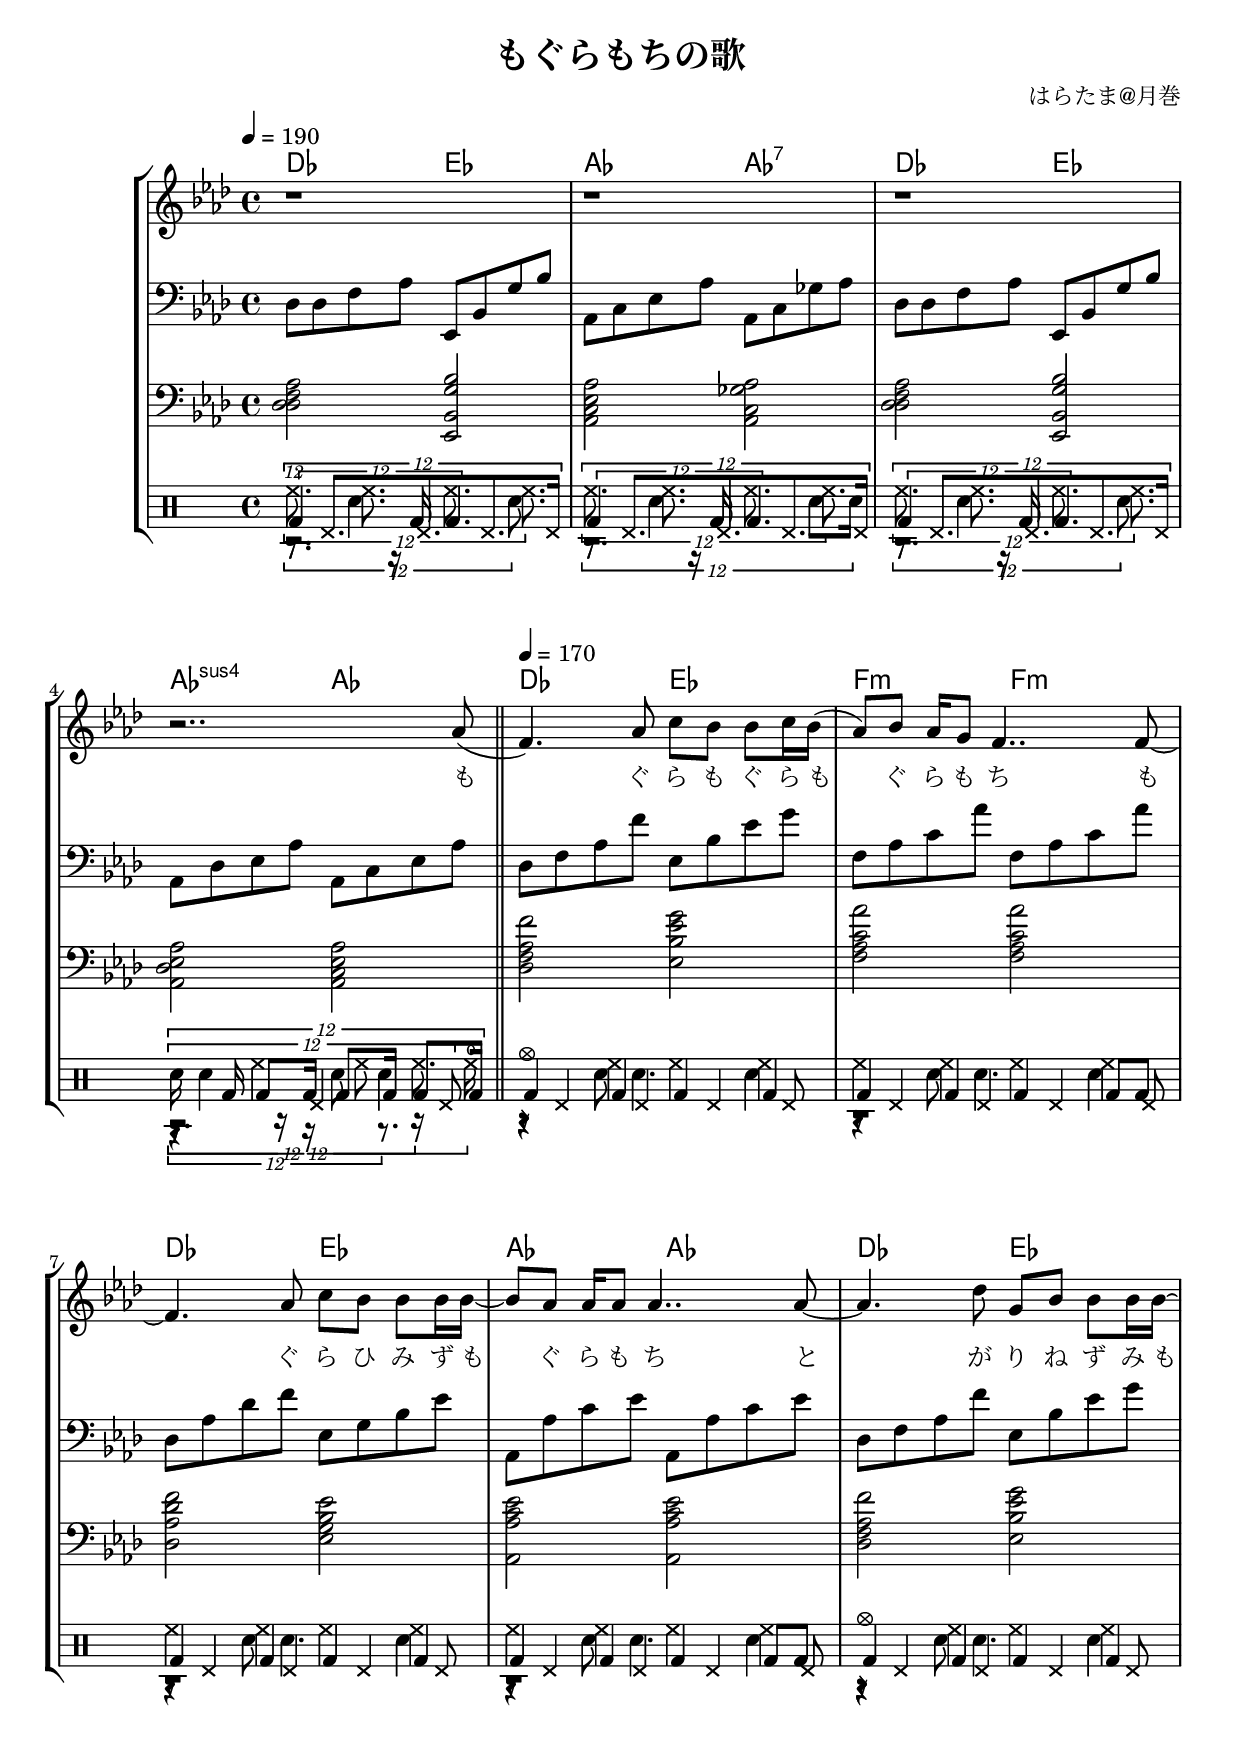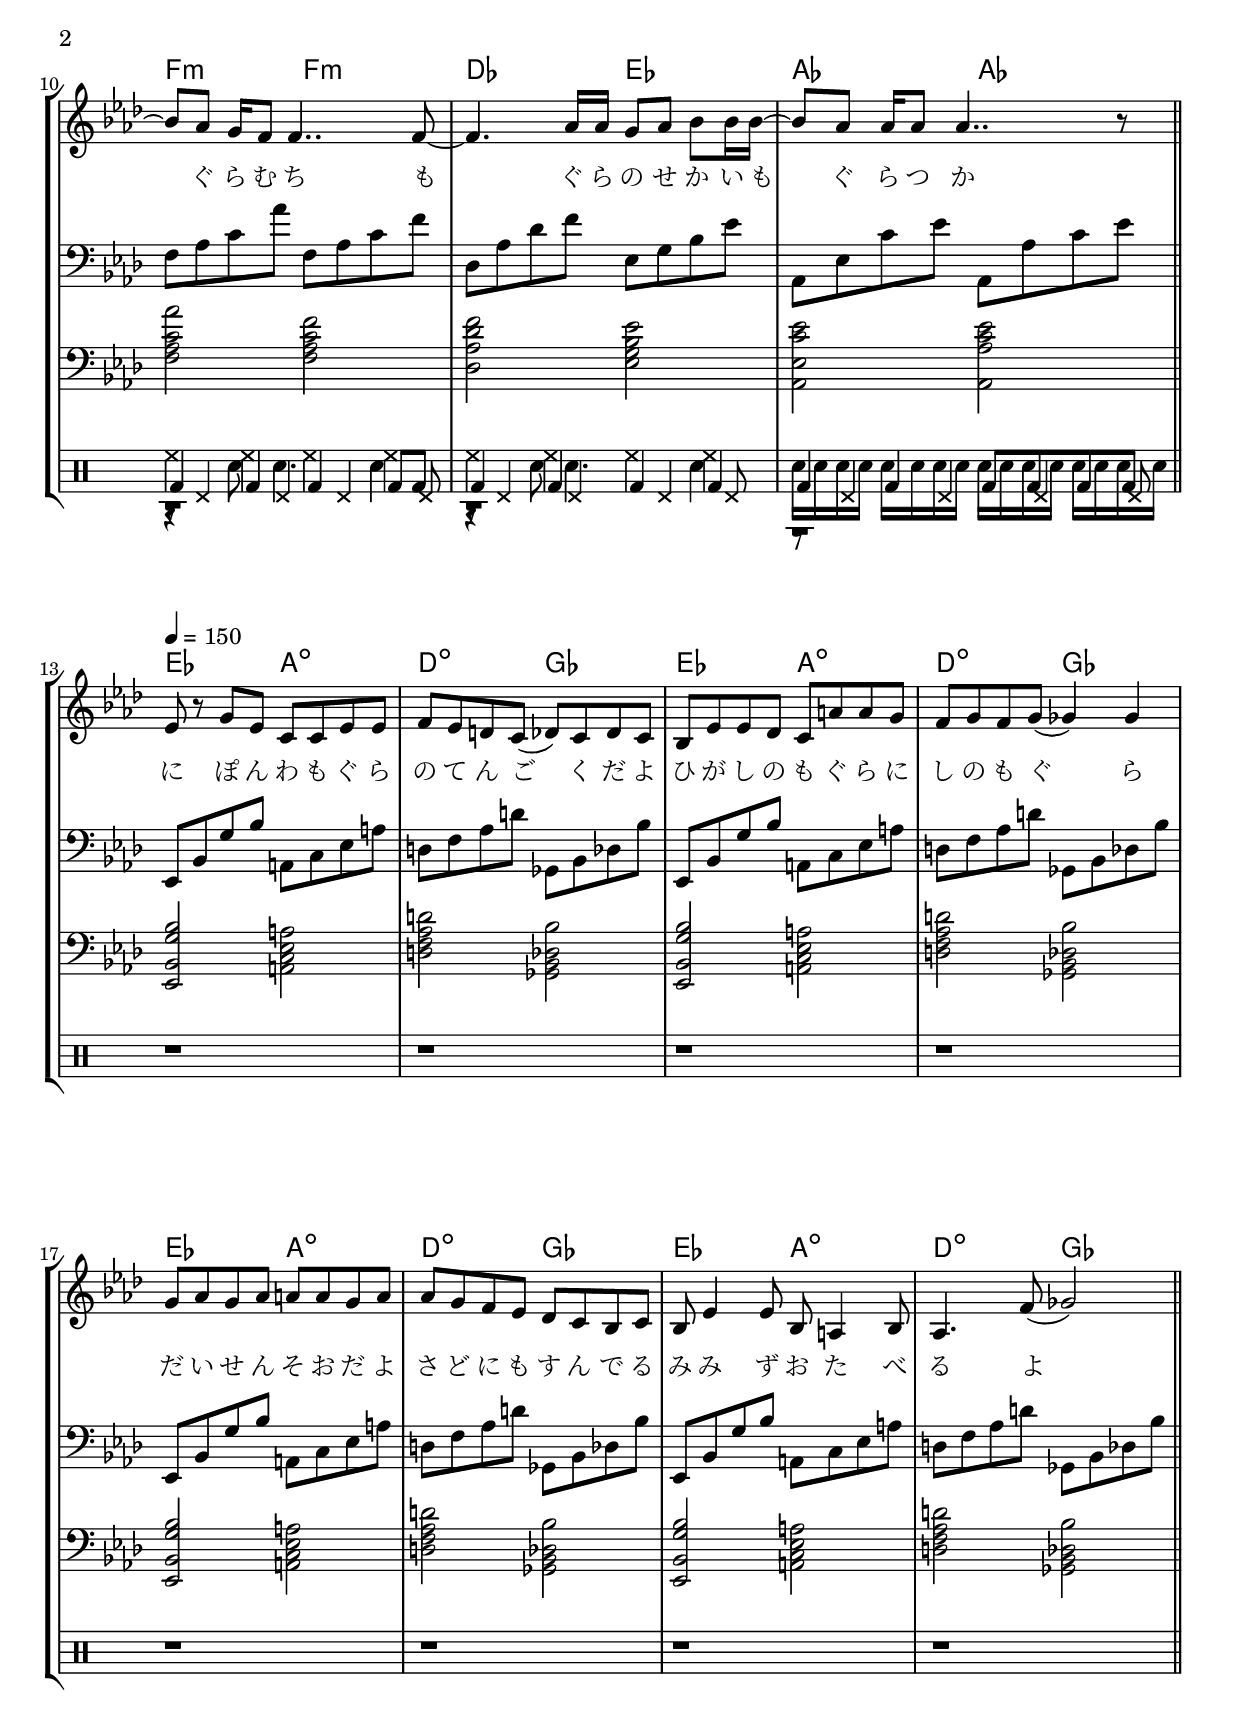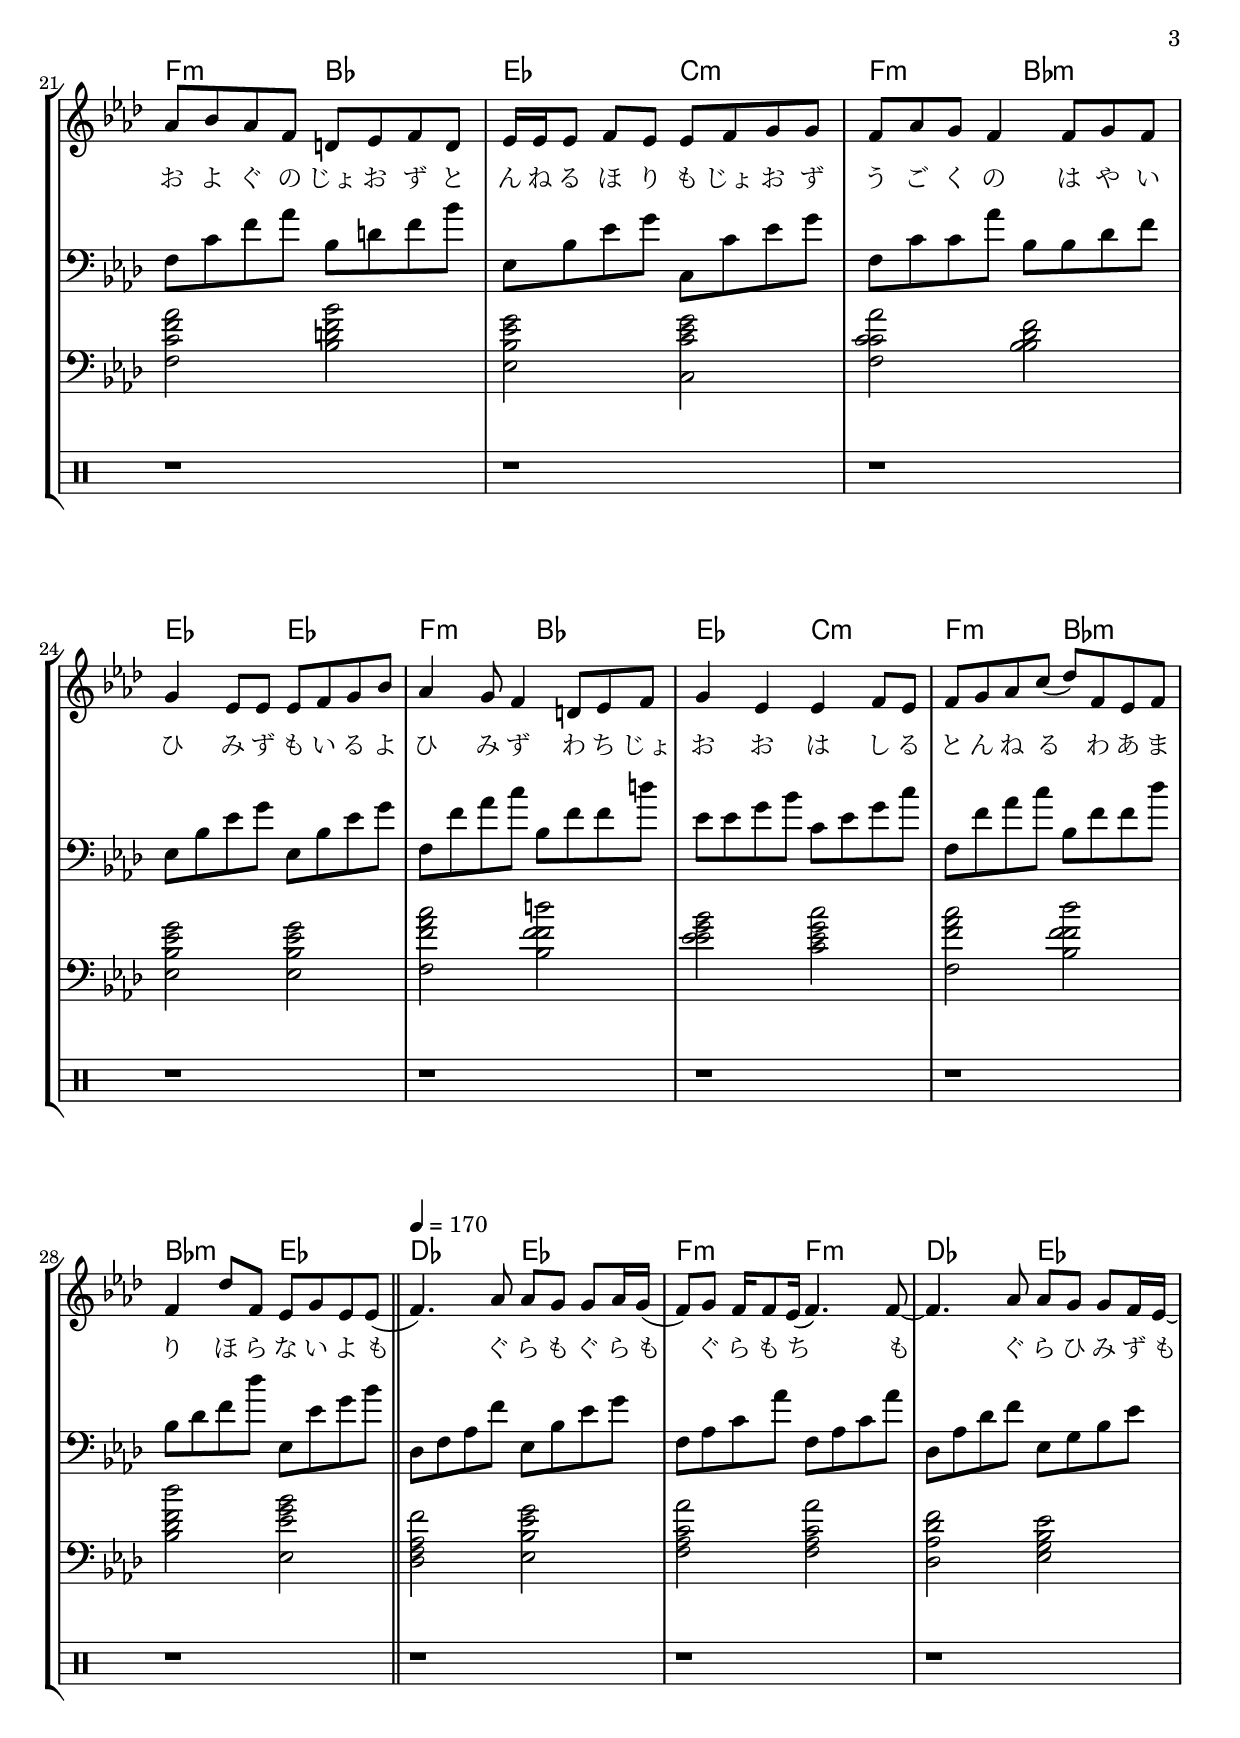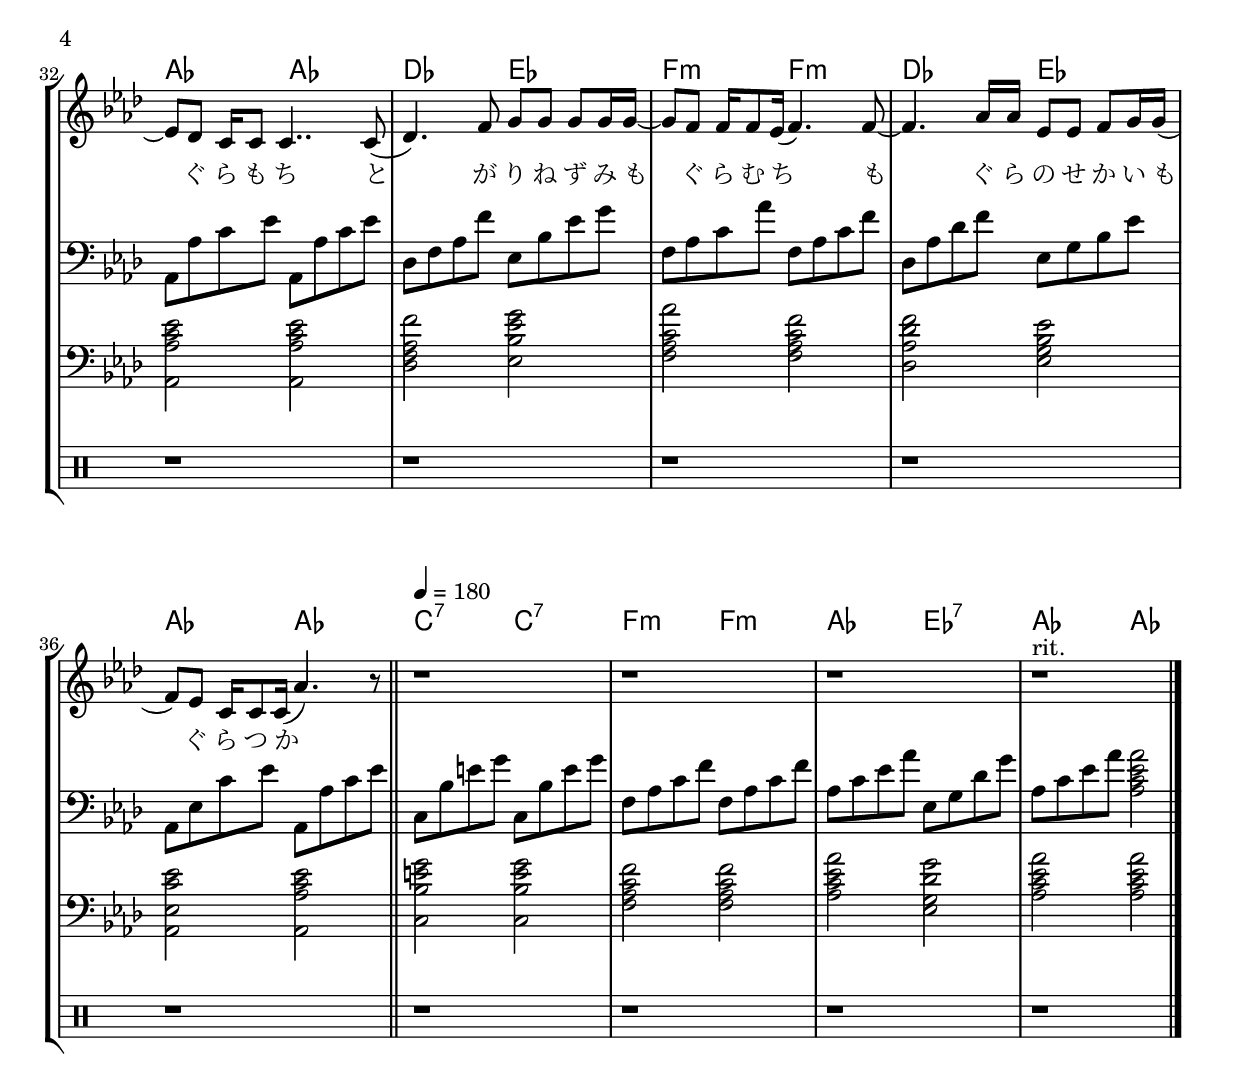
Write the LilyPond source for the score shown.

\version "2.12.1"

\header {
	title = \markup {もぐらもちの歌}
	composer = \markup \center-column {はらたま@月巻}
}

harmony = \chordmode {
	des2 es as as:7 des es as:sus4 as 

	des es f:m f:m des es as as des es f:m f:m des es as as 

	es a:dim d:dim ges es a:dim d:dim ges es a:dim d:dim ges es a:dim d:dim ges 

	f:m bes es c:m f:m bes:m es es f:m bes es c:m f:m bes:m bes:m es 

	des es f:m f:m des es as as des es f:m f:m des es as as 

	c:7 c:7 f:m f:m as es:7 as as 
}

melody = {
	\key as \major
	\tempo 4 = 190
	r1 | r1 | r1 | r2.. 
	\set Staff.midiInstrument = #"fss0.35"
	as'8 
	(	\tempo 4 = 170
f'4.)  as'8  c''8  bes'8  bes'8  c''16  bes'16 
	(as'8)  bes'8  as'16  g'8  f'4..  f'8~ 
	f'4.  as'8  c''8  bes'8  bes'8  bes'16  bes'16~ 
	bes'8  as'8  as'16  as'8  as'4..  as'8~ 
	as'4.  des''8  g'8  bes'8  bes'8  bes'16  bes'16~ 
	bes'8  as'8  g'16  f'8  f'4..  f'8~ 
	f'4.  as'16  as'16  g'8  as'8  bes'8  bes'16  bes'16~ 
	bes'8  as'8  as'16  as'8  as'4..  	r8 	\set Staff.midiInstrument = #"fss0.35"
		\tempo 4 = 150
 es'8  r8  g'8  es'8  c'8  c'8  es'8  es'8 
	f'8  es'8  d'8  c'8  (des'8)  c'8  des'8  c'8 
	bes8  es'8  es'8  des'8  c'8  a'8  a'8  g'8 
	f'8  g'8  f'8  g'8  (ges'4)  ges'4 
	g'8  as'8  g'8  as'8  a'8  a'8  g'8  a'8 
	as'8  g'8  f'8  es'8  des'8  c'8  bes8  c'8 
	bes8  es'4  es'8  bes8  a4  bes8 
	as4.  f'8  (ges'2)
	\set Staff.midiInstrument = #"fss0.35"
	 as'8  bes'8  as'8  f'8  d'8  es'8  f'8  d'8 
	es'16  es'16  es'8  f'8  es'8  es'8  f'8  g'8  g'8 
	f'8  as'8  g'8  f'4  f'8  g'8  f'8 
	g'4  es'8  es'8  es'8  f'8  g'8  bes'8 
	as'4  g'8  f'4  d'8  es'8  f'8 
	g'4  es'4  es'4  f'8  es'8 
	f'8  g'8  as'8  c''8  (des''8)  f'8  es'8  f'8 
	f'4  des''8  f'8  es'8  g'8  es'8  	\set Staff.midiInstrument = #"fss0.35"
	es'8 
	(	\tempo 4 = 170
f'4.)  as'8  as'8  g'8  g'8  as'16  g'16 
	(f'8)  g'8  f'16  f'8  es'16  (f'4.)  f'8~ 
	f'4.  as'8  as'8  g'8  g'8  f'16  es'16~ 
	es'8  des'8  c'16  c'8  c'4..  c'8 
	(des'4.)  f'8  g'8  g'8  g'8  g'16  g'16~ 
	g'8  f'8  f'16  f'8  es'16  (f'4.)  f'8~ 
	f'4.  as'16  as'16  es'8  es'8  f'8  g'16  g'16 
	(f'8)  es'8  c'16  c'8  c'16  (as'4.)  	r8 	\tempo 4 = 180
	r1 | r1 | r1 | r1^"rit." \bar "|."
}

words = \lyricmode {
	
	も  ぐ  ら  も  ぐ  ら  も  ぐ  ら  も  ち  も  ぐ  ら  ひ  み  ず  も  ぐ  ら  も  ち  と  が  り  ね  ず  み  も  ぐ  ら  む  ち  も  ぐ  ら  の  せ  か  い  も  ぐ  ら  つ  か  
	に  ぽ  ん  わ  も  ぐ  ら  の  て  ん  ご  く  だ  よ  ひ  が  し  の  も  ぐ  ら  に  し  の  も  ぐ  ら  だ  い  せ  ん  そ  お  だ  よ  さ  ど  に  も  す  ん  で  る  み  み  ず  お  た  べ  る  よ  
	お  よ  ぐ  の  じょ  お  ず  と  ん  ね  る  ほ  り  も  じょ  お  ず  う  ご  く  の  は  や  い  ひ  み  ず  も  い  る  よ  ひ  み  ず  わ  ち  じょ  お  お  は  し  る  と  ん  ね  る  わ  あ  ま  り  ほ  ら  な  い  よ  
	も  ぐ  ら  も  ぐ  ら  も  ぐ  ら  も  ち  も  ぐ  ら  ひ  み  ず  も  ぐ  ら  も  ち  と  が  り  ね  ず  み  も  ぐ  ら  む  ち  も  ぐ  ら  の  せ  か  い  も  ぐ  ら  つ  か  
	
}

tempochange = {
	\tempo 4 = 190
	r1 | r1 | r1 | r1 \bar "||"
	\tempo 4 = 170
	r1 | r1 | r1 | r1 | r1 | r1 | r1 | r1 \bar "||"
	\tempo 4 = 150
	r1 | r1 | r1 | r1 | r1 | r1 | r1 | r1 \bar "||"
	\tempo 4 = 150
	r1 | r1 | r1 | r1 | r1 | r1 | r1 | r1 \bar "||"
	\tempo 4 = 170
	r1 | r1 | r1 | r1 | r1 | r1 | r1 | r1 \bar "||"
	\tempo 4 = 180
	r1 | r1 | r1 | \tempo 4 = 135 r2 \tempo 4 = 120 r2 \bar "|."
}

mainacc = {
	\clef bass
	\set Staff.midiInstrument = #"Lead 1 (square)"
	\key as \major
	\tempo 4 = 190
	des8 des8 f8 as8
	es,8 bes,8 g8 bes8
	as,8 c8 es8 as8
	as,8 c8 ges8 as8
	des8 des8 f8 as8
	es,8 bes,8 g8 bes8
	as,8 des8 es8 as8
	as,8 c8 es8 as8
	\bar "||"

	\set Staff.midiInstrument = #"Lead 1 (square)"
	\tempo 4 = 170
	des8 f8 as8 f'8
	es8 bes8 es'8 g'8
	f8 as8 c'8 as'8
	f8 as8 c'8 as'8
	des8 as8 des'8 f'8
	es8 g8 bes8 es'8
	as,8 as8 c'8 es'8
	as,8 as8 c'8 es'8
	des8 f8 as8 f'8
	es8 bes8 es'8 g'8
	f8 as8 c'8 as'8
	f8 as8 c'8 f'8
	des8 as8 des'8 f'8
	es8 g8 bes8 es'8
	as,8 es8 c'8 es'8
	as,8 as8 c'8 es'8
	\bar "||"

	\set Staff.midiInstrument = #"Lead 1 (square)"
	\tempo 4 = 150
	es,8 bes,8 g8 bes8
	a,8 c8 es8 a8
	d8 f8 as8 d'8
	ges,8 bes,8 des8 bes8
	es,8 bes,8 g8 bes8
	a,8 c8 es8 a8
	d8 f8 as8 d'8
	ges,8 bes,8 des8 bes8
	es,8 bes,8 g8 bes8
	a,8 c8 es8 a8
	d8 f8 as8 d'8
	ges,8 bes,8 des8 bes8
	es,8 bes,8 g8 bes8
	a,8 c8 es8 a8
	d8 f8 as8 d'8
	ges,8 bes,8 des8 bes8
	\bar "||"

	\set Staff.midiInstrument = #"Lead 1 (square)"
	f8 c'8 f'8 as'8
	bes8 d'8 f'8 bes'8
	es8 bes8 es'8 g'8
	c8 c'8 es'8 g'8
	f8 c'8 c'8 as'8
	bes8 bes8 des'8 f'8
	es8 bes8 es'8 g'8
	es8 bes8 es'8 g'8
	f8 f'8 as'8 c''8
	bes8 f'8 f'8 d''8
	es'8 es'8 g'8 bes'8
	c'8 es'8 g'8 c''8
	f8 f'8 as'8 c''8
	bes8 f'8 f'8 des''8
	bes8 des'8 f'8 des''8
	es8 es'8 g'8 bes'8
	\bar "||"

	\set Staff.midiInstrument = #"Lead 1 (square)"
	\tempo 4 = 170
	des8 f8 as8 f'8
	es8 bes8 es'8 g'8
	f8 as8 c'8 as'8
	f8 as8 c'8 as'8
	des8 as8 des'8 f'8
	es8 g8 bes8 es'8
	as,8 as8 c'8 es'8
	as,8 as8 c'8 es'8
	des8 f8 as8 f'8
	es8 bes8 es'8 g'8
	f8 as8 c'8 as'8
	f8 as8 c'8 f'8
	des8 as8 des'8 f'8
	es8 g8 bes8 es'8
	as,8 es8 c'8 es'8
	as,8 as8 c'8 es'8
	\bar "||"

	\set Staff.midiInstrument = #"Lead 1 (square)"
	\tempo 4 = 180
	c8 bes8 e'8 g'8
	c8 bes8 e'8 g'8
	f8 as8 c'8 f'8
	f8 as8 c'8 f'8
	as8 c'8 es'8 as'8
	es8 g8 des'8 g'8
	as8 c'8 es'8 as'8
	<as c' es' as'>2
	\bar "|."
}

subacc = {
	\clef bass
	\set Staff.midiInstrument = #"Sitar"
	\key as \major
	\tempo 4 = 190
	<des des f as>2
	<es, bes, g bes>2
	<as, c es as>2
	<as, c ges as>2
	<des des f as>2
	<es, bes, g bes>2
	<as, des es as>2
	<as, c es as>2
	\bar "||"

	\set Staff.midiInstrument = #"Electric Guitar (clean)"
	\tempo 4 = 170
	<des f as f'>2
	<es bes es' g'>2
	<f as c' as'>2
	<f as c' as'>2
	<des as des' f'>2
	<es g bes es'>2
	<as, as c' es'>2
	<as, as c' es'>2
	<des f as f'>2
	<es bes es' g'>2
	<f as c' as'>2
	<f as c' f'>2
	<des as des' f'>2
	<es g bes es'>2
	<as, es c' es'>2
	<as, as c' es'>2
	\bar "||"

	\set Staff.midiInstrument = #"Electric Guitar (clean)"
	\tempo 4 = 150
	<es, bes, g bes>2
	<a, c es a>2
	<d f as d'>2
	<ges, bes, des bes>2
	<es, bes, g bes>2
	<a, c es a>2
	<d f as d'>2
	<ges, bes, des bes>2
	<es, bes, g bes>2
	<a, c es a>2
	<d f as d'>2
	<ges, bes, des bes>2
	<es, bes, g bes>2
	<a, c es a>2
	<d f as d'>2
	<ges, bes, des bes>2
	\bar "||"

	\set Staff.midiInstrument = #"Shakuhachi"
	<f c' f' as'>2
	<bes d' f' bes'>2
	<es bes es' g'>2
	<c c' es' g'>2
	<f c' c' as'>2
	<bes bes des' f'>2
	<es bes es' g'>2
	<es bes es' g'>2
	<f f' as' c''>2
	<bes f' f' d''>2
	<es' es' g' bes'>2
	<c' es' g' c''>2
	<f f' as' c''>2
	<bes f' f' des''>2
	<bes des' f' des''>2
	<es es' g' bes'>2
	\bar "||"

	\set Staff.midiInstrument = #"Electric Guitar (clean)"
	\tempo 4 = 170
	<des f as f'>2
	<es bes es' g'>2
	<f as c' as'>2
	<f as c' as'>2
	<des as des' f'>2
	<es g bes es'>2
	<as, as c' es'>2
	<as, as c' es'>2
	<des f as f'>2
	<es bes es' g'>2
	<f as c' as'>2
	<f as c' f'>2
	<des as des' f'>2
	<es g bes es'>2
	<as, es c' es'>2
	<as, as c' es'>2
	\bar "||"

	\set Staff.midiInstrument = #"Shakuhachi"
	\tempo 4 = 180
	<c bes e' g'>2
	<c bes e' g'>2
	<f as c' f'>2
	<f as c' f'>2
	<as c' es' as'>2
	<es g des' g'>2
	<as c' es' as'>2
	<as c' es' as'>2
	\bar "|."
}

percA = {
	\drummode {
	\times 16/12{ hh8. hh8. hh8. hh8. } |\times 16/12{ hh8. hh8. hh8. hh8. } |\times 16/12{ hh8. hh8. hh8. hh8. } |\times 16/12{ r8. hh4 hh8 hh8. } \bar "||"
	r4 hh4 hh4 hh4  |hh4 hh4 hh4 hh4  |hh4 hh4 hh4 hh4  |hh4 hh4 hh4 hh4  |r4 hh4 hh4 hh4  |hh4 hh4 hh4 hh4  |hh4 hh4 hh4 hh4  |r1  \bar "||"
	r1 |r1 |r1 |r1 |r1 |r1 |r1 |r1 \bar "||"
	r1 |r1 |r1 |r1 |r1 |r1 |r1 |r1 \bar "||"
	r1 |r1 |r1 |r1 |r1 |r1 |r1 |r1 \bar "||"
	r1 |r1 |r1 |r1 \bar "|."
	}
}

percB = {
	\drummode {
	\times 16/12{ r8. sn4. sn8. } |\times 16/12{ r8. sn4. sn8 sn16 } |\times 16/12{ r8. sn4. sn8. } |\times 16/12{ sn16 sn4 r16 sn8 sn4 } \bar "||"
	r4 sn8 sn4. sn4  |r4 sn8 sn4. sn4  |r4 sn8 sn4. sn4  |r4 sn8 sn4. sn4  |r4 sn8 sn4. sn4  |r4 sn8 sn4. sn4  |r4 sn8 sn4. sn4  |sn16 sn16 sn16 sn16 sn16 sn16 sn16 sn16 sn16 sn16 sn16 sn16 sn16 sn16 sn16 sn16  \bar "||"
	r1 |r1 |r1 |r1 |r1 |r1 |r1 |r1 \bar "||"
	r1 |r1 |r1 |r1 |r1 |r1 |r1 |r1 \bar "||"
	r1 |r1 |r1 |r1 |r1 |r1 |r1 |r1 \bar "||"
	r1 |r1 |r1 |r1 \bar "|."
	}
}

percC = {
	\drummode {
	\times 16/12{ bd4 r16 bd16 bd4. } |\times 16/12{ bd4 r16 bd16 bd4. } |\times 16/12{ bd4 r16 bd16 bd4. } |\times 16/12{ r8 bd16 bd8 bd16 bd8 bd16 bd8 bd16 } \bar "||"
	bd4 bd4 bd4 bd4  |bd4 bd4 bd4 bd8 bd8  |bd4 bd4 bd4 bd4  |bd4 bd4 bd4 bd8 bd8  |bd4 bd4 bd4 bd4  |bd4 bd4 bd4 bd8 bd8  |bd4 bd4 bd4 bd4  |bd4 bd4 bd8 bd8 bd8 bd8  \bar "||"
	r1 |r1 |r1 |r1 |r1 |r1 |r1 |r1 \bar "||"
	r1 |r1 |r1 |r1 |r1 |r1 |r1 |r1 \bar "||"
	r1 |r1 |r1 |r1 |r1 |r1 |r1 |r1 \bar "||"
	r1 |r1 |r1 |r1 \bar "|."
	}
}

percD = {
	\drummode {
	\times 16/12{ r8 hhp8. hhp8. hhp8. hhp16 } |\times 16/12{ r8 hhp8. hhp8. hhp8. hhp16 } |\times 16/12{ r8 hhp8. hhp8. hhp8. hhp16 } |\times 16/12{ r4 r16 hhp4 r16 hhp8 } \bar "||"
	r8 hhp4 hhp4 hhp4 hhp8  |r8 hhp4 hhp4 hhp4 hhp8  |r8 hhp4 hhp4 hhp4 hhp8  |r8 hhp4 hhp4 hhp4 hhp8  |r8 hhp4 hhp4 hhp4 hhp8  |r8 hhp4 hhp4 hhp4 hhp8  |r8 hhp4 hhp4 hhp4 hhp8  |r8 hhp4 hhp4 hhp4 hhp8  \bar "||"
	r1 |r1 |r1 |r1 |r1 |r1 |r1 |r1 \bar "||"
	r1 |r1 |r1 |r1 |r1 |r1 |r1 |r1 \bar "||"
	r1 |r1 |r1 |r1 |r1 |r1 |r1 |r1 \bar "||"
	r1 |r1 |r1 |r1 \bar "|."
	}
}

percE = {
	\drummode {
	\times 16/12{ r2. } |r1 |r1 |\times 16/12{ r2 r8. hho16 } \bar "||"
	cymc1  |r1 |r1 |r1 |cymc1  |r1 |r1 |r1 \bar "||"
	r1 |r1 |r1 |r1 |r1 |r1 |r1 |r1 \bar "||"
	r1 |r1 |r1 |r1 |r1 |r1 |r1 |r1 \bar "||"
	r1 |r1 |r1 |r1 |r1 |r1 |r1 |r1 \bar "||"
	r1 |r1 |r1 |r1 \bar "|."
	}
}

\score {
	<<
		\new StaffGroup <<
			\new ChordNames {\harmony}
			\new Voice = "melody" {\melody}
			\new Lyrics \lyricsto "melody" \words
			\new Staff = "mainacc" {\mainacc}
			\new Staff = "subacc" {\subacc}
			\new DrumStaff <<
				\new DrumVoice {\percA}
				\new DrumVoice {\percB}
				\new DrumVoice {\percC}
				\new DrumVoice {\percD}
				\new DrumVoice {\percE}
			>>
		>>
	>>
	\layout { }
}
